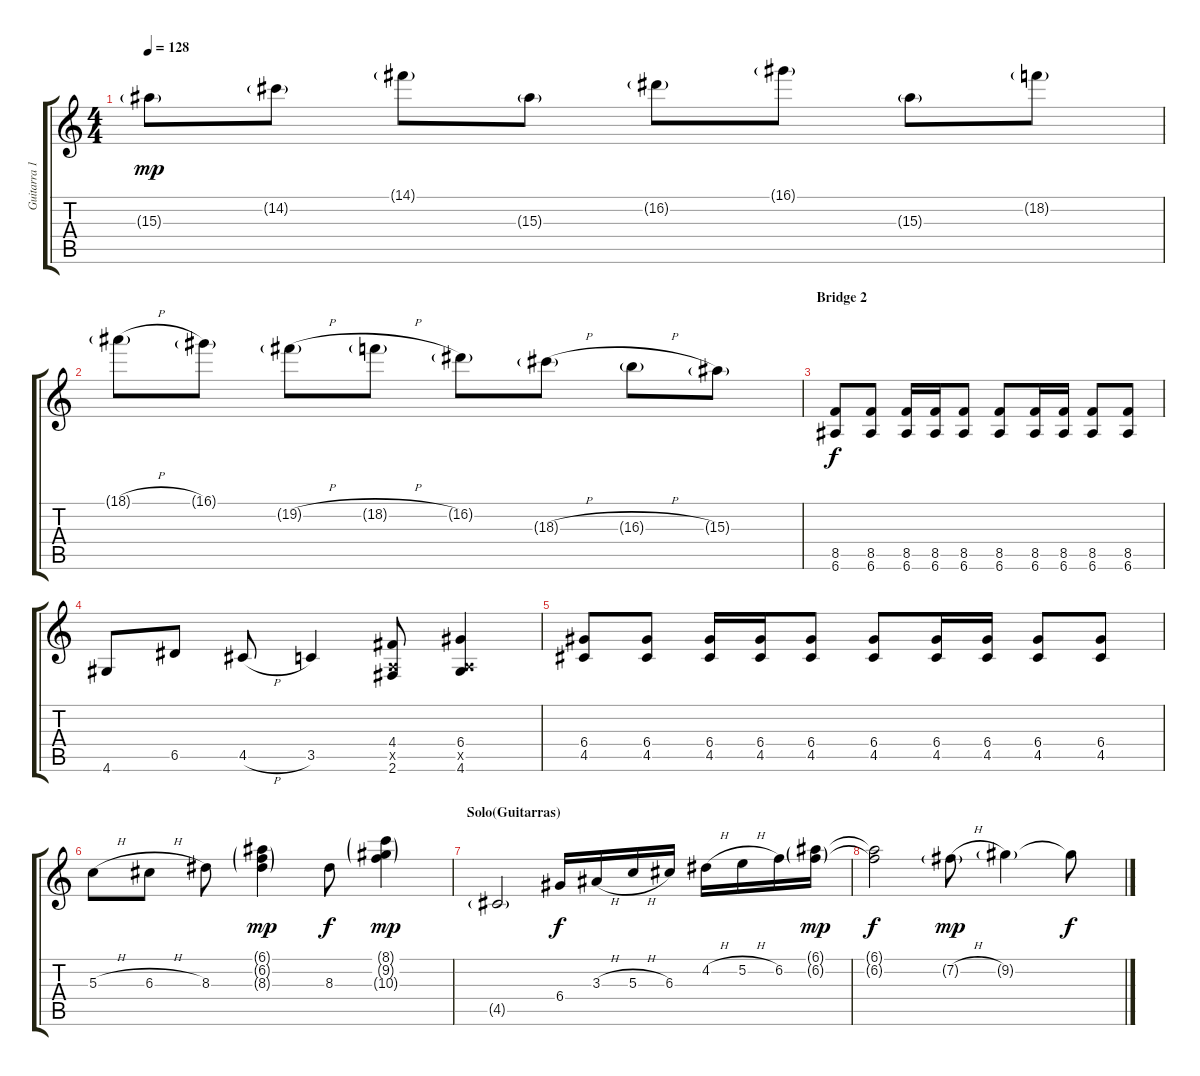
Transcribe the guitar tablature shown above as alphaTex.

\track ("Guitarra 1" "Guitarra 1") {instrument distortionguitar}
\staff {score tabs}
\tuning (E4 B3 G3 D3 A2 E2) {hide}
\ts (4 4)
\tempo 128
\clef g2
\ks c
15.3{g}.8{dy mp} 14.2{g}.8 14.1{g}.8 15.3{g}.8 16.2{g}.8 16.1{g}.8 15.3{g}.8 18.2{g}.8 |
18.1{h g}.8 16.1{g}.8 19.2{h g}.8 18.2{h g}.8 16.2{g}.8 18.3{h g}.8 16.3{h g}.8 15.3{g}.8 |
\section ("" "Bridge 2")
(8.5 6.6).8{dy f} (8.5 6.6).8 (8.5 6.6).16 (8.5 6.6).16 (8.5 6.6).8 (8.5 6.6).8 (8.5 6.6).16 (8.5 6.6).16 (8.5 6.6).8 (8.5 6.6).8 |
4.6.8 6.5.8 4.5{h}.8 3.5.4 (4.4 0.5{x} 2.6).8 (6.4 0.5{x} 4.6).4 |
(6.4 4.5).8 (6.4 4.5).8 (6.4 4.5).16 (6.4 4.5).16 (6.4 4.5).8 (6.4 4.5).8 (6.4 4.5).16 (6.4 4.5).16 (6.4 4.5).8 (6.4 4.5).8 |
5.3{h}.8 6.3{h}.8 8.3.8 (6.1{g} 6.2{g} 8.3{g}).4{dy mp} 8.3.8{dy f} (8.1{g} 9.2{g} 10.3{g}).4{dy mp} |
\section ("" "Solo(Guitarras)")
4.5{g}.2{volume 15 balance 8} 6.4.16{dy f} 3.3{h}.16 5.3{h}.16 6.3.16 4.2{h}.16 5.2{h}.16 6.2.16 (6.1{g} 6.2{g}).16{dy mp} |
(6.1{t} 6.2{t}).2{dy f} 7.2{h g}.8{dy mp} 9.2{g}.4 9.2{t}.8{dy f}
